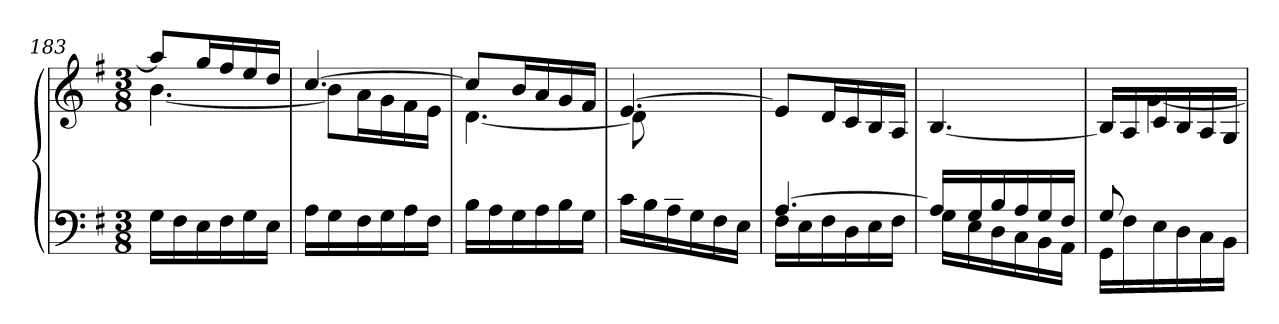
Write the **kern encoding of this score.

**kern	**kern
*part1	*part1
*staff2	*staff1
*clefF4	*clefG2
*k[f#]	*k[f#]
*G:	*G:
*M3/8	*M3/8
=183	=183
*	*^
16G\LL	8aa/L]	[4.b\
16F#\	.	.
16E\	16gg/L	.
16F#\	16ff#/	.
16G\	16ee/	.
16E\JJ	16dd/JJ	.
=184	=184	=184
16A\LL	[4.cc/	8b\L]
16G\	.	.
16F#\	.	16a\L
16G\	.	16g\
16A\	.	16f#\
16F#\JJ	.	16e\JJ
=185	=185	=185
16B\LL	8cc/L]	[4.d\
16A\	.	.
16G\	16b/L	.
16A\	16a/	.
16B\	16g/	.
16G\JJ	16f#/JJ	.
=186	=186	=186
*^	*	*
8ryy	16c\LL	[4.e/	8d\L]
.	16B\	.	.
16c/L	16A\	.	4ryy
16B/	16G\	.	.
16A/	16F#\	.	.
16G/JJ	16E\JJ	.	.
*	*	*v	*v
!!LO:LB:g=z
=187	=187	=187
[4.A/	16F#\LL	8e/L]
.	16E\	.
.	16F#\	16d/L
.	16D\	16c/
.	16E\	16B/
.	16F#\JJ	16A/JJ
=188	=188	=188
16A/LL]	16G\LL	[4.B/
16G/	16E\	.
16B/	16D\	.
16A/	16C\	.
16G/	16BB\	.
16F#/JJ	16AA\JJ	.
=189	=189	=189
*	*	*^
8G/	16GG\LL	16B/LL]	8ryy
.	16F#\	16A/	.
4ryy	16E\	16c/	[4g\
.	16D\	16B/	.
.	16C\	16A/	.
.	16BB\JJ	16G/JJ	.
*v	*v	*	*
*	*v	*v
=	=
*-	*-
